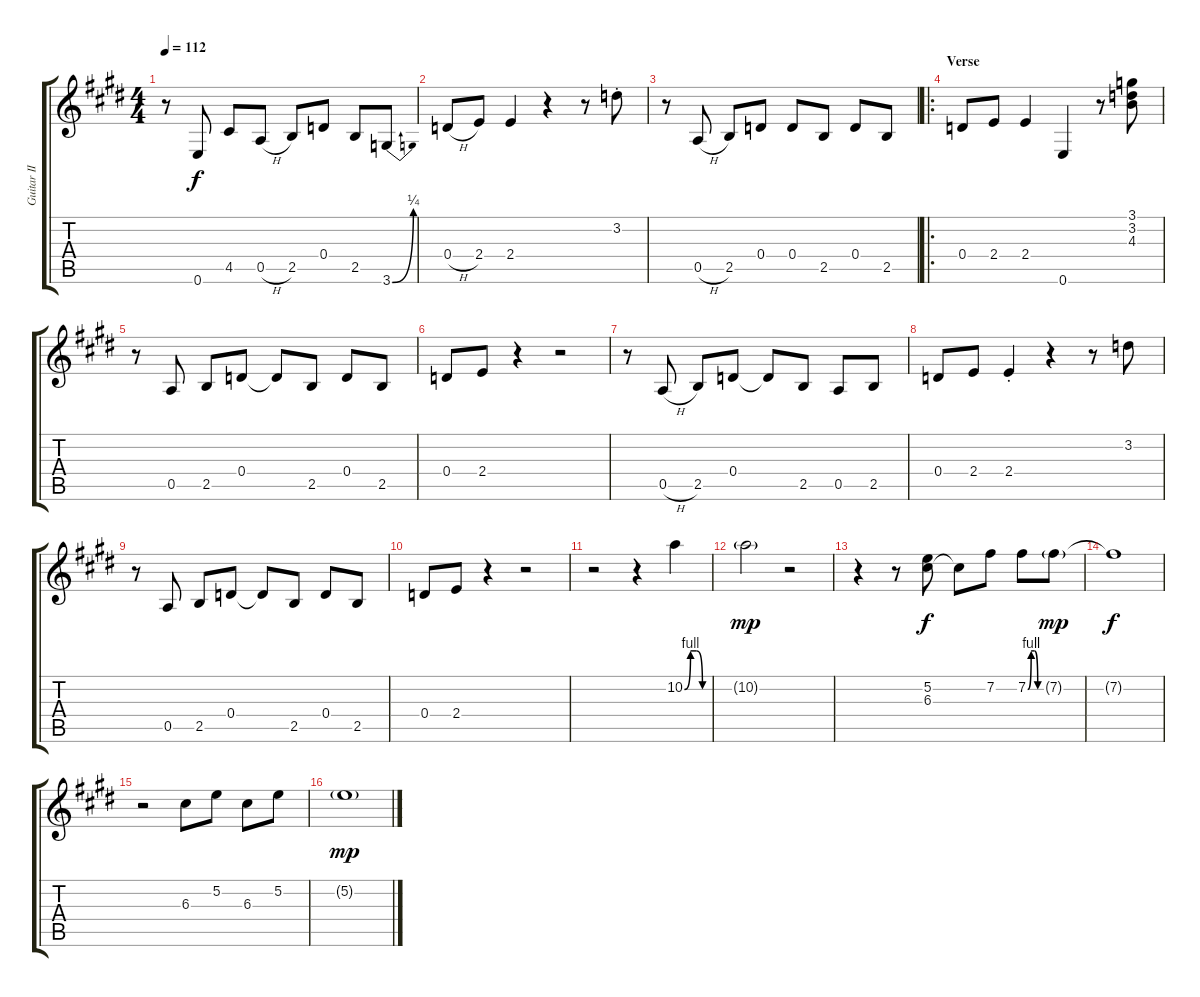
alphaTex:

\track ("Guitar II" "Guitar II") {instrument electricguitarclean}
\staff {score tabs}
\tuning (E4 B3 G3 D3 A2 E2) {hide}
\ts (4 4)
\tempo 112
\clef g2
\ks e
r.8{dy f} 0.6.8 4.5.8 0.5{h}.8 2.5.8 0.4.8 2.5.8 3.6{be (bend 0 0 60 1)}.8 |
0.4{h}.8 2.4.8 2.4.4 r.4 r.8 3.2{st}.8 |
r.8 0.5{h}.8 2.5.8 0.4.8 0.4.8 2.5.8 0.4.8 2.5.8 |
\ro
\section ("" "Verse")
0.4.8 2.4.8 2.4.4 0.6.4 r.8 (3.1 3.2 4.3).8 |
r.8 0.5.8 2.5.8 0.4.8 0.4{t}.8 2.5.8 0.4.8 2.5.8 |
0.4.8 2.4.8 r.4 r.2 |
r.8 0.5{h}.8 2.5.8 0.4.8 0.4{t}.8 2.5.8 0.5.8 2.5.8 |
0.4.8 2.4.8 2.4{st}.4 r.4 r.8 3.2.8 |
r.8 0.5.8 2.5.8 0.4.8 0.4{t}.8 2.5.8 0.4.8 2.5.8 |
0.4.8 2.4.8 r.4 r.2 |
r.2 r.4 10.2{be (custom 0 0 15 4 30 4 45 0 60 0)}.4 |
10.2{g}.2{dy mp} r.2 |
r.4 r.8 (5.2 6.3).8{dy f} 6.3{t}.8 7.2.8 7.2{be (custom 0 0 15 4 30 4 45 0 60 0)}.8 7.2{g}.8{dy mp} |
7.2{t}.1{dy f} |
r.2 6.3.8 5.2.8 6.3.8 5.2.8 |
5.2{g}.1{dy mp}
